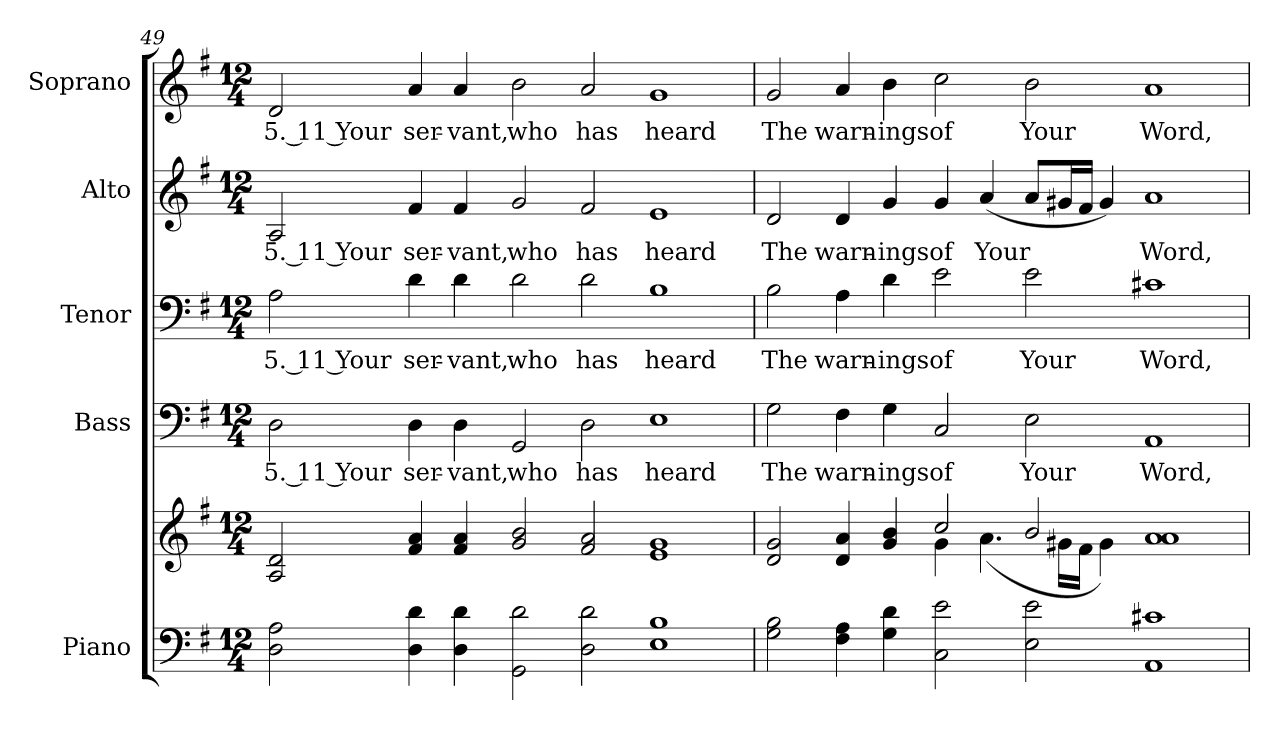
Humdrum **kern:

**kern	**kern	**kern	**text	**kern	**text	**kern	**text	**kern	**text
*part5	*part5	*part4	*part4	*part3	*part3	*part2	*part2	*part1	*part1
*staff6	*staff5	*staff4	*staff4	*staff3	*staff3	*staff2	*staff2	*staff1	*staff1
*I"Piano	*	*I"Bass	*	*I"Tenor	*	*I"Alto	*	*I"Soprano	*
*I'Pno.	*	*I'B.	*	*I'T.	*	*I'A.	*	*I'S.	*
!!LO:PB:g=z
*clefF4	*clefG2	*clefF4	*	*clefF4	*	*clefG2	*	*clefG2	*
*k[f#]	*k[f#]	*k[f#]	*	*k[f#]	*	*k[f#]	*	*k[f#]	*
*G:	*G:	*G:	*	*G:	*	*G:	*	*G:	*
*M12/4	*M12/4	*M12/4	*	*M12/4	*	*M12/4	*	*M12/4	*
=49	=49	=49	=49	=49	=49	=49	=49	=49	=49
!	!	!	!LO:LY:b:color=#000000	!	!	!	!	!	!
!	!	!	!	!	!LO:LY:b:color=#000000	!	!	!	!
!	!	!	!	!	!	!	!LO:LY:b:color=#000000	!	!
!	!	!	!	!	!	!	!	!	!LO:LY:b:color=#000000
2Di\ 2Ai	2Ai/ 2di	2Di\	5. 11 Your	2Ai\	5. 11 Your	2Ai/	5. 11 Your	2di/	5. 11 Your
!	!	!	!LO:LY:b:color=#000000	!	!	!	!	!	!
!	!	!	!	!	!LO:LY:b:color=#000000	!	!	!	!
!	!	!	!	!	!	!	!LO:LY:b:color=#000000	!	!
!	!	!	!	!	!	!	!	!	!LO:LY:b:color=#000000
4Di\ 4di	4f#i/ 4ai	4Di\	ser-	4di\	ser-	4f#i/	ser-	4ai/	ser-
!	!	!	!LO:LY:b:color=#000000	!	!	!	!	!	!
!	!	!	!	!	!LO:LY:b:color=#000000	!	!	!	!
!	!	!	!	!	!	!	!LO:LY:b:color=#000000	!	!
!	!	!	!	!	!	!	!	!	!LO:LY:b:color=#000000
4Di\ 4di	4f#i/ 4ai	4Di\	-vant,	4di\	-vant,	4f#i/	-vant,	4ai/	-vant,
!	!	!	!LO:LY:b:color=#000000	!	!	!	!	!	!
!	!	!	!	!	!LO:LY:b:color=#000000	!	!	!	!
!	!	!	!	!	!	!	!LO:LY:b:color=#000000	!	!
!	!	!	!	!	!	!	!	!	!LO:LY:b:color=#000000
2GGi\ 2di	2gi/ 2bi	2GGi/	who	2di\	who	2gi/	who	2bi\	who
!	!	!	!LO:LY:b:color=#000000	!	!	!	!	!	!
!	!	!	!	!	!LO:LY:b:color=#000000	!	!	!	!
!	!	!	!	!	!	!	!LO:LY:b:color=#000000	!	!
!	!	!	!	!	!	!	!	!	!LO:LY:b:color=#000000
2Di\ 2di	2f#i/ 2ai	2Di\	has	2di\	has	2f#i/	has	2ai/	has
!	!	!	!LO:LY:b:color=#000000	!	!	!	!	!	!
!	!	!	!	!	!LO:LY:b:color=#000000	!	!	!	!
!	!	!	!	!	!	!	!LO:LY:b:color=#000000	!	!
!	!	!	!	!	!	!	!	!	!LO:LY:b:color=#000000
1Ei 1Bi	1ei 1gi	1Ei	heard	1Bi	heard	1ei	heard	1gi	heard
=50	=50	=50	=50	=50	=50	=50	=50	=50	=50
*	*^	*	*	*	*	*	*	*	*
!	!	!	!	!LO:LY:b:color=#000000	!	!	!	!	!	!
!	!	!	!	!	!	!LO:LY:b:color=#000000	!	!	!	!
!	!	!	!	!	!	!	!	!LO:LY:b:color=#000000	!	!
!	!	!	!	!	!	!	!	!	!	!LO:LY:b:color=#000000
2Gi\ 2Bi	2di/ 2gi	1ryy	2Gi\	The	2Bi\	The	2di/	The	2gi/	The
!	!	!	!	!LO:LY:b:color=#000000	!	!	!	!	!	!
!	!	!	!	!	!	!LO:LY:b:color=#000000	!	!	!	!
!	!	!	!	!	!	!	!	!LO:LY:b:color=#000000	!	!
!	!	!	!	!	!	!	!	!	!	!LO:LY:b:color=#000000
4F#i\ 4Ai	4di/ 4ai	.	4F#i\	warn-	4Ai\	warn-	4di/	warn-	4ai/	warn-
!	!	!	!	!LO:LY:b:color=#000000	!	!	!	!	!	!
!	!	!	!	!	!	!LO:LY:b:color=#000000	!	!	!	!
!	!	!	!	!	!	!	!	!LO:LY:b:color=#000000	!	!
!	!	!	!	!	!	!	!	!	!	!LO:LY:b:color=#000000
4Gi\ 4di	4gi/ 4bi	.	4Gi\	-ings	4di\	-ings	4gi/	-ings	4bi\	-ings
!	!	!	!	!LO:LY:b:color=#000000	!	!	!	!	!	!
!	!	!	!	!	!	!LO:LY:b:color=#000000	!	!	!	!
!	!	!	!	!	!	!	!	!LO:LY:b:color=#000000	!	!
!	!	!	!	!	!	!	!	!	!	!LO:LY:b:color=#000000
2Ci\ 2ei	2cci/	4gi\	2Ci/	of	2ei\	of	4gi/	of	2cci\	of
!	!	!	!	!	!	!	!	!LO:LY:b:color=#000000	!	!
.	.	(4.ai\	.	.	.	.	(4ai/	Your	.	.
!	!	!	!	!LO:LY:b:color=#000000	!	!	!	!	!	!
!	!	!	!	!	!	!LO:LY:b:color=#000000	!	!	!	!
!	!	!	!	!	!	!	!	!	!	!LO:LY:b:color=#000000
2Ei\ 2ei	2bi/	.	2Ei\	Your	2ei\	Your	8ai/L	.	2bi\	Your
.	.	16g#Xi\LL	.	.	.	.	16g#Xi/L	.	.	.
.	.	16f#i\JJ	.	.	.	.	16f#i/JJ	.	.	.
.	.	4g#i\)	.	.	.	.	4g#i/)	.	.	.
!	!	!	!	!LO:LY:b:color=#000000	!	!	!	!	!	!
!	!	!	!	!	!	!LO:LY:b:color=#000000	!	!	!	!
!	!	!	!	!	!	!	!	!LO:LY:b:color=#000000	!	!
!	!	!	!	!	!	!	!	!	!	!LO:LY:b:color=#000000
1AAi 1c#Xi	1ai 1ai	1ryy	1AAi	Word,	1c#Xi	Word,	1ai	Word,	1ai	Word,
*	*v	*v	*	*	*	*	*	*	*	*
=	=	=	=	=	=	=	=	=	=
*-	*-	*-	*-	*-	*-	*-	*-	*-	*-
